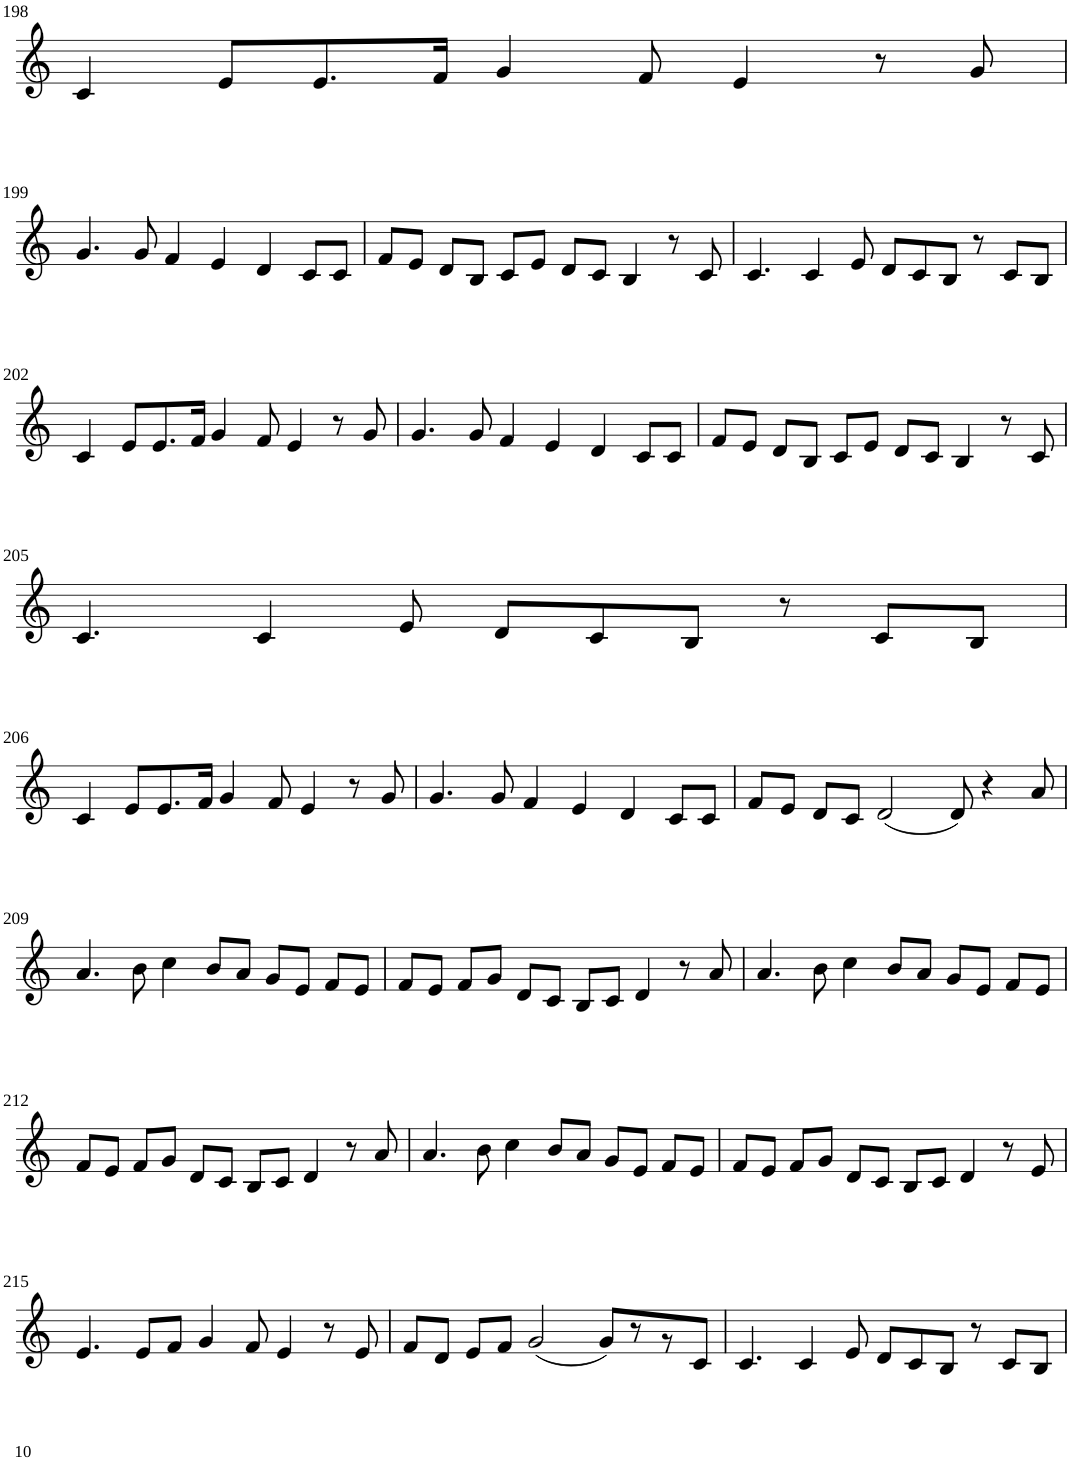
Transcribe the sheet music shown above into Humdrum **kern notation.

**kern
*part1
*staff1
*I"Violin
!!LO:PB:g=z
*clefG2
*k[]
*M6/4
=198
4c/
8e/L
8.e/
16f/Jk
4g/
8f/
4e/
8r
8g/
!!LO:LB:g=z
=199
4.g/
8g/
4f/
4e/
4d/
8c/L
8c/J
=200
8f/L
8e/J
8d/L
8B/J
8c/L
8e/J
8d/L
8c/J
4B/
8r
8c/
=201
4.c/
4c/
8e/
8d/L
8c/
8B/J
8r
8c/L
8B/J
!!LO:LB:g=z
=202
4c/
8e/L
8.e/
16f/Jk
4g/
8f/
4e/
8r
8g/
=203
4.g/
8g/
4f/
4e/
4d/
8c/L
8c/J
=204
8f/L
8e/J
8d/L
8B/J
8c/L
8e/J
8d/L
8c/J
4B/
8r
8c/
!!LO:LB:g=z
=205
4.c/
4c/
8e/
8d/L
8c/
8B/J
8r
8c/L
8B/J
!!LO:LB:g=z
=206
4c/
8e/L
8.e/
16f/Jk
4g/
8f/
4e/
8r
8g/
=207
4.g/
8g/
4f/
4e/
4d/
8c/L
8c/J
=208
8f/L
8e/J
8d/L
8c/J
(2d/
8d/)
4r
8a/
!!LO:LB:g=z
=209
4.a/
8b\
4cc\
8b/L
8a/J
8g/L
8e/J
8f/L
8e/J
=210
8f/L
8e/J
8f/L
8g/J
8d/L
8c/J
8B/L
8c/J
4d/
8r
8a/
=211
4.a/
8b\
4cc\
8b/L
8a/J
8g/L
8e/J
8f/L
8e/J
!!LO:LB:g=z
=212
8f/L
8e/J
8f/L
8g/J
8d/L
8c/J
8B/L
8c/J
4d/
8r
8a/
=213
4.a/
8b\
4cc\
8b/L
8a/J
8g/L
8e/J
8f/L
8e/J
=214
8f/L
8e/J
8f/L
8g/J
8d/L
8c/J
8B/L
8c/J
4d/
8r
8e/
!!LO:LB:g=z
=215
4.e/
8e/L
8f/J
4g/
8f/
4e/
8r
8e/
=216
8f/L
8d/J
8e/L
8f/J
(2g/
8g/L)
8r
8r
8c/J
=217
4.c/
4c/
8e/
8d/L
8c/
8B/J
8r
8c/L
8B/J
=
*-
